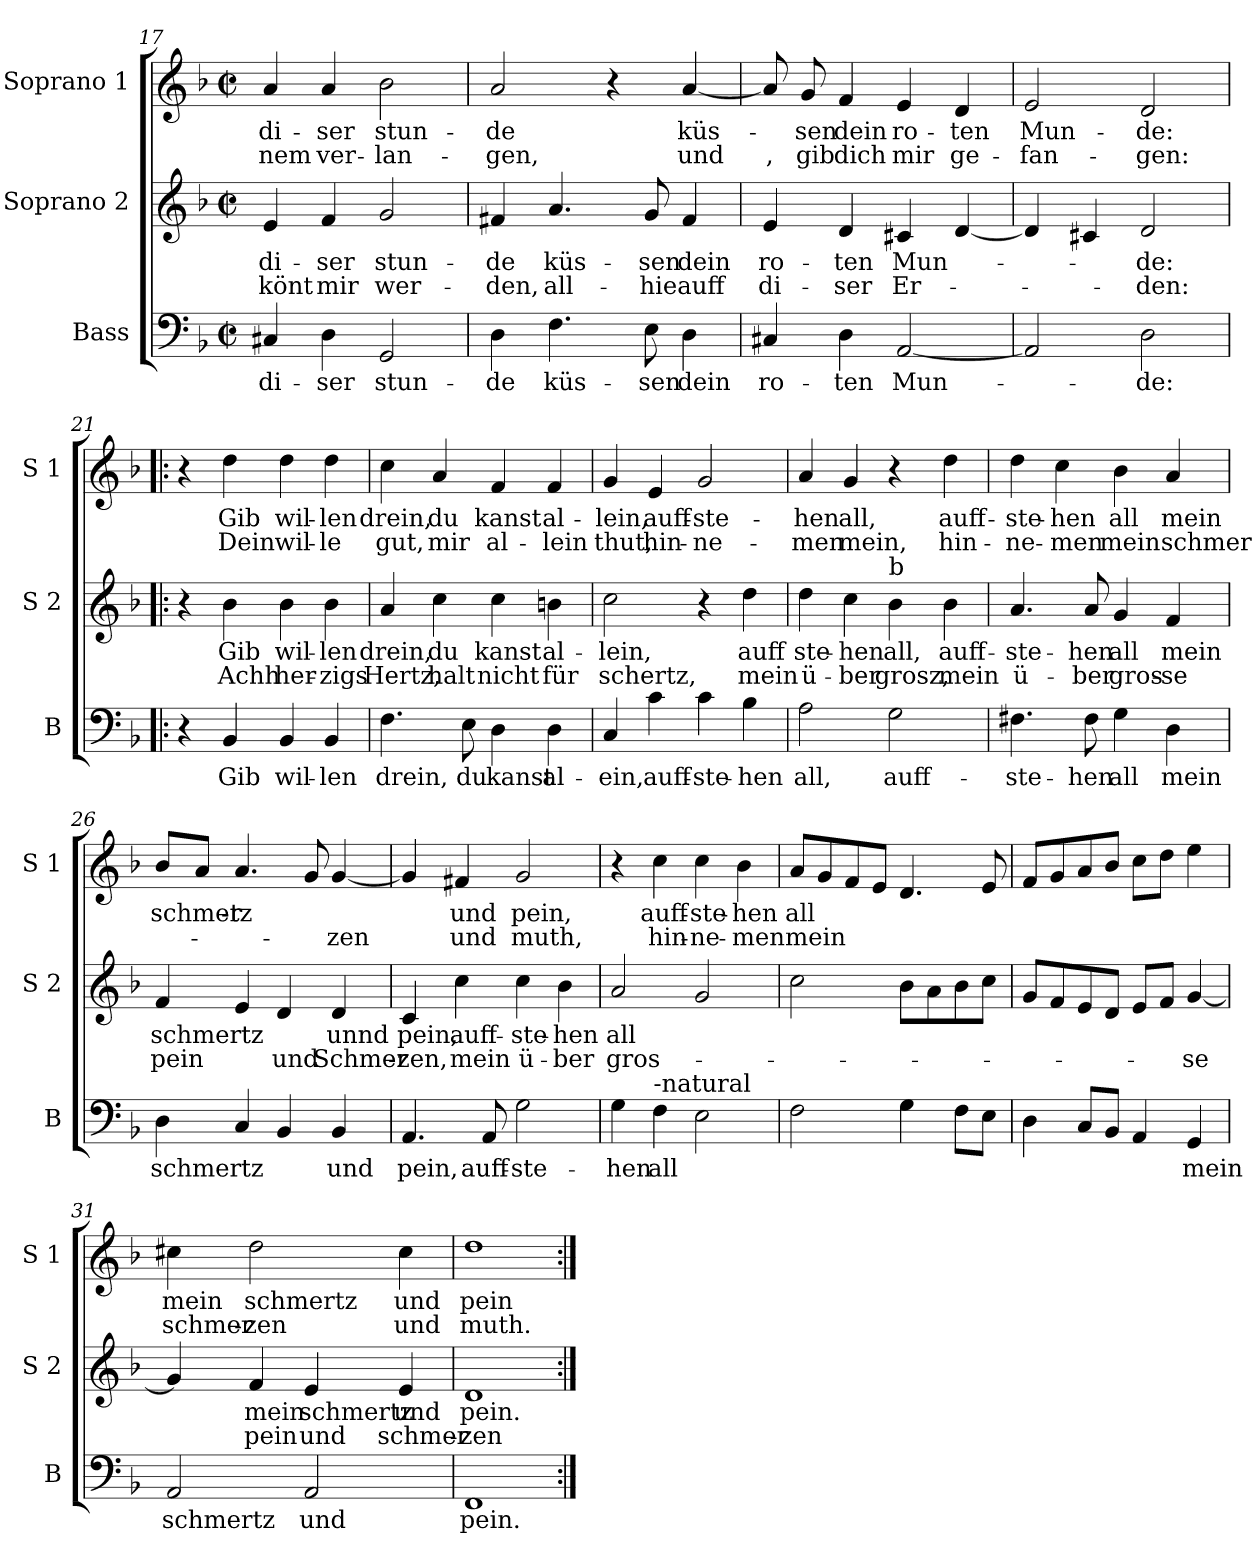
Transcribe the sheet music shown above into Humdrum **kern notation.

**kern	**text	**kern	**text	**text	**kern	**text	**text
*part3	*part3	*part2	*part2	*part2	*part1	*part1	*part1
*staff3	*staff3	*staff2	*staff2	*staff2	*staff1	*staff1	*staff1
*I"Bass	*	*I"Soprano 2	*	*	*I"Soprano 1	*	*
*I'B	*	*I'S 2	*	*	*I'S 1	*	*
!!LO:LB:g=z
*clefF4	*	*clefG2	*	*	*clefG2	*	*
*k[b-]	*	*k[b-]	*	*	*k[b-]	*	*
*F:	*	*F:	*	*	*F:	*	*
*M2/2	*	*M2/2	*	*	*M2/2	*	*
*met(c|)	*	*met(c|)	*	*	*met(c|)	*	*
=17	=17	=17	=17	=17	=17	=17	=17
!	!LO:LY:b	!	!LO:LY:b	!LO:LY:b	!	!LO:LY:b	!LO:LY:b
4C#X/	di-	4e/	di-	könt	4a/	di-	-nem
!	!LO:LY:b	!	!LO:LY:b	!LO:LY:b	!	!LO:LY:b	!LO:LY:b
4D\	-ser	4f/	-ser	mir	4a/	-ser	ver-
!	!LO:LY:b	!	!LO:LY:b	!LO:LY:b	!	!LO:LY:b	!LO:LY:b
2GG/	stun-	2g/	stun-	wer-	2b-\	stun-	-lan-
=18	=18	=18	=18	=18	=18	=18	=18
!	!LO:LY:b	!	!LO:LY:b	!LO:LY:b	!	!LO:LY:b	!LO:LY:b
4D\	-de	4f#X/	-de	-den,	2a/	-de	-gen,
!	!LO:LY:b	!	!LO:LY:b	!LO:LY:b	!	!	!
4.F\	küs-	4.a/	küs-	all-	.	.	.
.	.	.	.	.	4r	.	.
!	!LO:LY:b	!	!LO:LY:b	!LO:LY:b	!	!	!
8E\	-sen	8g/	-sen	-hie	.	.	.
!	!LO:LY:b	!	!LO:LY:b	!LO:LY:b	!	!LO:LY:b	!LO:LY:b
4D\	dein	4f#/	dein	auff	[4a/	küs-	und
=19	=19	=19	=19	=19	=19	=19	=19
!	!LO:LY:b	!	!LO:LY:b	!LO:LY:b	!	!	!LO:LY:b
4C#X/	ro-	4e/	ro-	di-	8a/]	.	,
!	!	!	!	!	!	!LO:LY:b	!LO:LY:b
.	.	.	.	.	8g/	-sen	gib
!	!LO:LY:b	!	!LO:LY:b	!LO:LY:b	!	!LO:LY:b	!LO:LY:b
4D\	-ten	4d/	-ten	-ser	4f/	dein	dich
!	!LO:LY:b	!	!LO:LY:b	!LO:LY:b	!	!LO:LY:b	!LO:LY:b
[2AA/	Mun-	4c#X/	Mun-	Er-	4e/	ro-	mir
!	!	!	!	!	!	!LO:LY:b	!LO:LY:b
.	.	[4d/	.	.	4d/	-ten	ge-
=20	=20	=20	=20	=20	=20	=20	=20
!	!	!	!	!	!	!LO:LY:b	!LO:LY:b
2AA/]	.	4d/]	.	.	2e/	Mun-	-fan-
.	.	4c#X/	.	.	.	.	.
!	!LO:LY:b	!	!LO:LY:b	!LO:LY:b	!	!LO:LY:b	!LO:LY:b
2D\	-de:	2d/	-de:	-den:	2d/	-de:	-gen:
!!LO:PB:g=z
=21!|:	=21!|:	=21!|:	=21!|:	=21!|:	=21!|:	=21!|:	=21!|:
4r	.	4r	.	.	4r	.	.
!	!LO:LY:b	!	!LO:LY:b	!LO:LY:b	!	!LO:LY:b	!LO:LY:b
4BB-/	Gib	4b-\	Gib	Achh	4dd\	Gib	Dein
!	!LO:LY:b	!	!LO:LY:b	!LO:LY:b	!	!LO:LY:b	!LO:LY:b
4BB-/	wil-	4b-\	wil-	her-	4dd\	wil-	wil-
!	!LO:LY:b	!	!LO:LY:b	!LO:LY:b	!	!LO:LY:b	!LO:LY:b
4BB-/	-len	4b-\	-len	-zigs	4dd\	-len	-le
=22	=22	=22	=22	=22	=22	=22	=22
!	!LO:LY:b	!	!LO:LY:b	!LO:LY:b	!	!LO:LY:b	!LO:LY:b
4.F\	drein,	4a/	drein,	Hertz,	4cc\	drein,	gut,
!	!	!	!LO:LY:b	!LO:LY:b	!	!LO:LY:b	!LO:LY:b
.	.	4cc\	du	halt	4a/	du	mir
!	!LO:LY:b	!	!	!	!	!	!
8E\	du	.	.	.	.	.	.
!	!LO:LY:b	!	!LO:LY:b	!LO:LY:b	!	!LO:LY:b	!LO:LY:b
4D\	kanst	4cc\	kanst	nicht	4f/	kanst	al-
!	!LO:LY:b	!	!LO:LY:b	!LO:LY:b	!	!LO:LY:b	!LO:LY:b
4D\	al-	4bn\	al-	für	4f/	al-	-lein
=23	=23	=23	=23	=23	=23	=23	=23
!	!LO:LY:b	!	!LO:LY:b	!LO:LY:b	!	!LO:LY:b	!LO:LY:b
4C/	-ein,	2cc\	-lein,	schertz,	4g/	-lein,	thut,
!	!LO:LY:b	!	!	!	!	!LO:LY:b	!LO:LY:b
4c\	auff-	.	.	.	4e/	auff-	hin-
!	!LO:LY:b	!	!	!	!	!LO:LY:b	!LO:LY:b
4c\	-ste-	4r	.	.	2g/	-ste-	-ne-
!	!LO:LY:b	!	!LO:LY:b	!LO:LY:b	!	!	!
4B-\	-hen	4dd\	auff	mein	.	.	.
=24	=24	=24	=24	=24	=24	=24	=24
!	!LO:LY:b	!	!LO:LY:b	!LO:LY:b	!	!LO:LY:b	!LO:LY:b
2A\	all,	4dd\	ste-	ü-	4a/	-hen	-men
!	!	!	!LO:LY:b	!LO:LY:b	!	!LO:LY:b	!LO:LY:b
.	.	4cc\	-hen	-ber	4g/	all,	mein,
!	!	!LO:TX:a:t=b	!	!	!	!	!
!	!LO:LY:b	!	!LO:LY:b	!LO:LY:b	!	!	!
2G\	auff-	4b-\	all,	grosz,	4r	.	.
!	!	!	!LO:LY:b	!LO:LY:b	!	!LO:LY:b	!LO:LY:b
.	.	4b-\	auff-	mein	4dd\	auff-	hin-
!!LO:LB:g=z
=25	=25	=25	=25	=25	=25	=25	=25
!	!LO:LY:b	!	!LO:LY:b	!LO:LY:b	!	!LO:LY:b	!LO:LY:b
4.F#X\	-ste-	4.a/	-ste-	ü-	4dd\	-ste-	-ne-
!	!	!	!	!	!	!LO:LY:b	!LO:LY:b
.	.	.	.	.	4cc\	-hen	-men
!	!LO:LY:b	!	!LO:LY:b	!LO:LY:b	!	!	!
8F#\	-hen	8a/	-hen	-ber	.	.	.
!	!LO:LY:b	!	!LO:LY:b	!LO:LY:b	!	!LO:LY:b	!LO:LY:b
4G\	all	4g/	all	gros-	4b-\	all	mein
!	!LO:LY:b	!	!LO:LY:b	!LO:LY:b	!	!LO:LY:b	!LO:LY:b
4D\	mein	4f/	mein	-se	4a/	mein	schmer-
=26	=26	=26	=26	=26	=26	=26	=26
!	!LO:LY:b	!	!LO:LY:b	!LO:LY:b	!	!LO:LY:b	!
4D\	schmertz	4f/	schmertz	pein	8b-/L	schmer-	.
.	.	.	.	.	8a/J	.	.
!	!	!	!	!	!	!LO:LY:b	!
4C/	.	4e/	.	.	4.a/	-tz	.
!	!	!	!	!LO:LY:b	!	!	!
4BB-/	.	4d/	.	und	.	.	.
.	.	.	.	.	8g/	.	.
!	!LO:LY:b	!	!LO:LY:b	!LO:LY:b	!	!	!LO:LY:b
4BB-/	und	4d/	unnd	Schmer-	[4g/	.	-zen
=27	=27	=27	=27	=27	=27	=27	=27
!	!LO:LY:b	!	!LO:LY:b	!LO:LY:b	!	!	!
4.AA/	pein,	4c/	pein,	-zen,	4g/]	.	.
!	!	!	!LO:LY:b	!LO:LY:b	!	!LO:LY:b	!LO:LY:b
.	.	4cc\	auff-	mein	4f#X/	und	und
!	!LO:LY:b	!	!	!	!	!	!
8AA/	auff-	.	.	.	.	.	.
!	!LO:LY:b	!	!LO:LY:b	!LO:LY:b	!	!LO:LY:b	!LO:LY:b
2G\	-ste-	4cc\	-ste-	ü-	2g/	pein,	muth,
!	!	!	!LO:LY:b	!LO:LY:b	!	!	!
.	.	4b-\	-hen	-ber	.	.	.
=28	=28	=28	=28	=28	=28	=28	=28
!	!LO:LY:b	!	!LO:LY:b	!LO:LY:b	!	!	!
4G\	-hen	2a/	all	gros-	4r	.	.
!LO:TX:a:t=-natural	!	!	!	!	!	!	!
!	!LO:LY:b	!	!	!	!	!LO:LY:b	!LO:LY:b
4F\	all	.	.	.	4cc\	auff-	hin-
!	!	!	!	!	!	!LO:LY:b	!LO:LY:b
2E\	.	2g/	.	.	4cc\	-ste-	-ne-
!	!	!	!	!	!	!LO:LY:b	!LO:LY:b
.	.	.	.	.	4b-\	-hen	-men
!!LO:LB:g=z
=29	=29	=29	=29	=29	=29	=29	=29
!	!	!	!	!	!	!LO:LY:b	!LO:LY:b
2F\	.	2cc\	.	.	8a/L	all	mein
.	.	.	.	.	8g/	.	.
.	.	.	.	.	8f/	.	.
.	.	.	.	.	8e/J	.	.
4G\	.	8b-\L	.	.	4.d/	.	.
.	.	8a\	.	.	.	.	.
8F\L	.	8b-\	.	.	.	.	.
8E\J	.	8cc\J	.	.	8e/	.	.
=30	=30	=30	=30	=30	=30	=30	=30
4D\	.	8g/L	.	.	8f/L	.	.
.	.	8f/	.	.	8g/	.	.
8C/L	.	8e/	.	.	8a/	.	.
8BB-/J	.	8d/J	.	.	8b-/J	.	.
4AA/	.	8e/L	.	.	8cc\L	.	.
.	.	8f/J	.	.	8dd\J	.	.
!	!LO:LY:b	!	!	!LO:LY:b	!	!	!
4GG/	mein	[4g/	.	-se	4ee\	.	.
=31	=31	=31	=31	=31	=31	=31	=31
!	!LO:LY:b	!	!	!	!	!LO:LY:b	!LO:LY:b
2AA/	schmertz	4g/]	.	.	4cc#X\	mein	schmer-
!	!	!	!LO:LY:b	!LO:LY:b	!	!LO:LY:b	!LO:LY:b
.	.	4f/	mein	pein	2dd\	schmertz	-zen
!	!LO:LY:b	!	!LO:LY:b	!LO:LY:b	!	!	!
2AA/	und	4e/	schmertz	und	.	.	.
!	!	!	!LO:LY:b	!LO:LY:b	!	!LO:LY:b	!LO:LY:b
.	.	4e/	und	schmer-	4cc#\	und	und
=32	=32	=32	=32	=32	=32	=32	=32
!	!LO:LY:b	!	!LO:LY:b	!LO:LY:b	!	!LO:LY:b	!LO:LY:b
1FF	pein.	1d	pein.	-zen	1dd	pein	muth.
=:|!	=:|!	=:|!	=:|!	=:|!	=:|!	=:|!	=:|!
*-	*-	*-	*-	*-	*-	*-	*-
